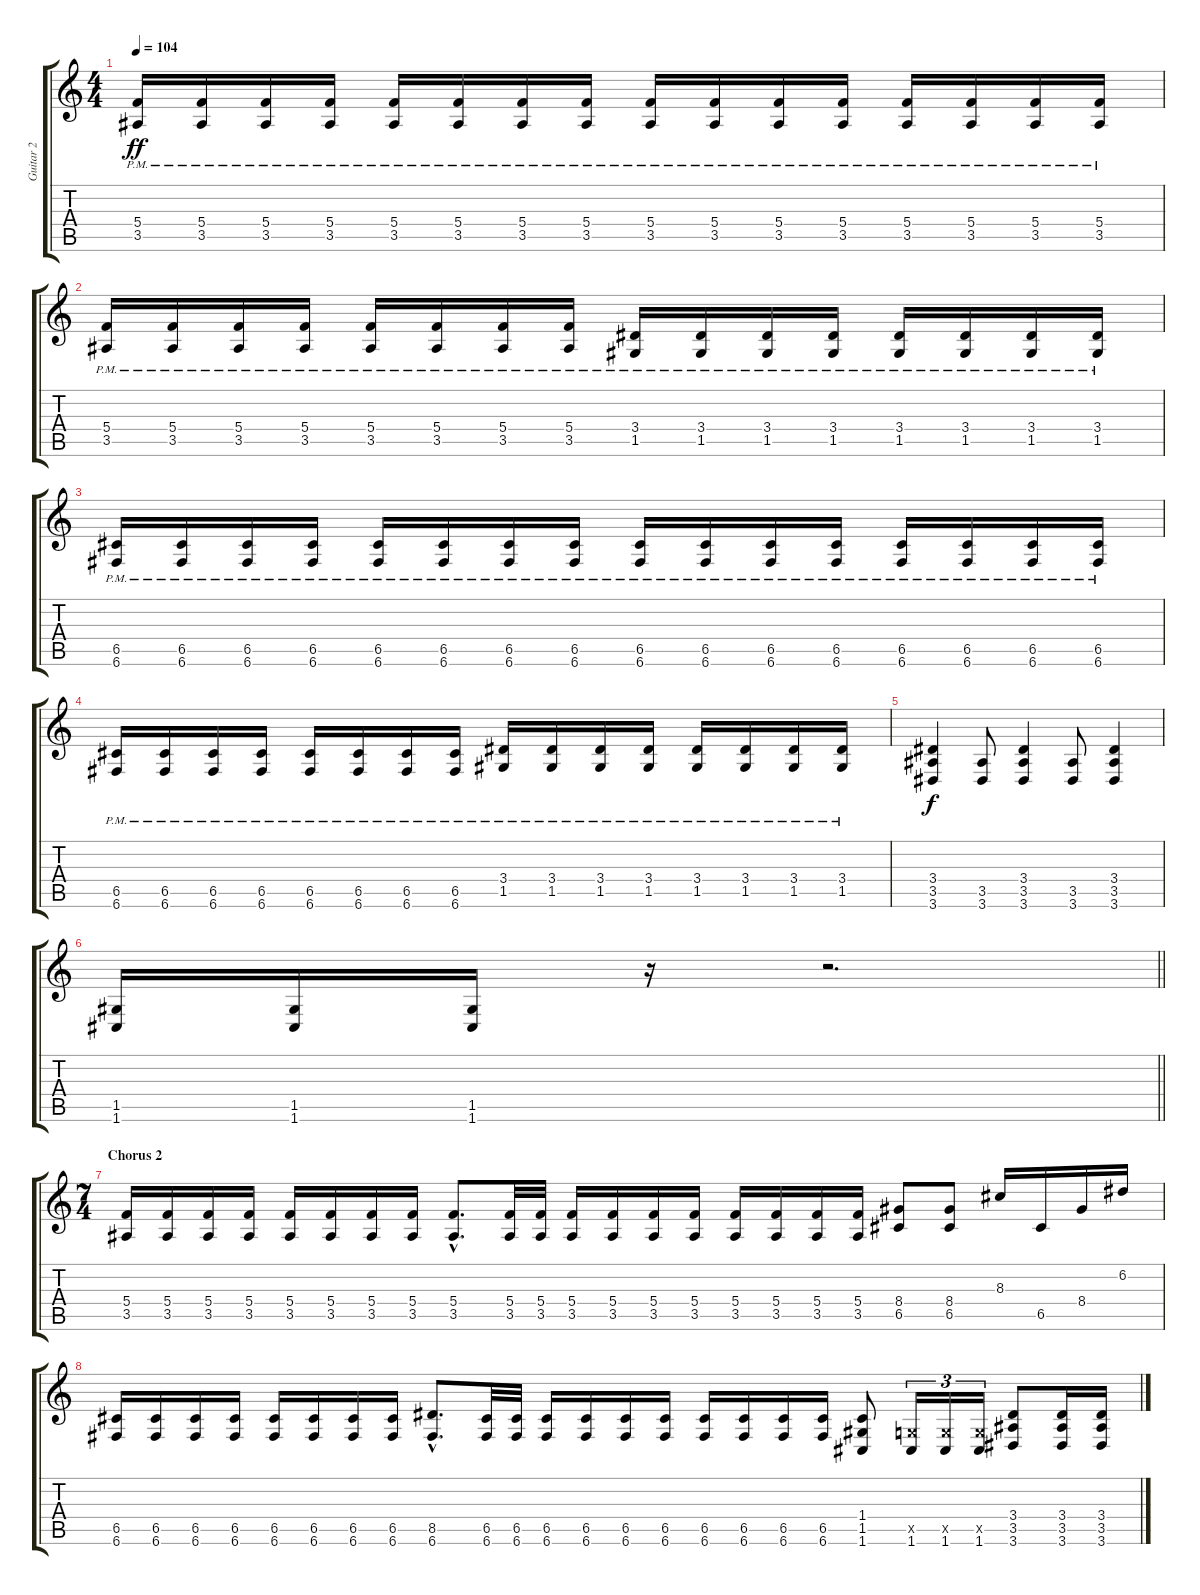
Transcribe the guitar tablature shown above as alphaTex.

\track ("Guitar 2" "Guitar 2") {instrument distortionguitar}
\staff {score tabs}
\tuning (D4 A3 F3 C3 G2 C2) {hide}
\ts (4 4)
\tempo 104
\clef g2
\ks c
(5.4{pm} 3.5).16{dy ff} (5.4{pm} 3.5).16 (5.4{pm} 3.5).16 (5.4{pm} 3.5).16 (5.4{pm} 3.5).16 (5.4{pm} 3.5).16 (5.4{pm} 3.5).16 (5.4{pm} 3.5).16 (5.4{pm} 3.5).16 (5.4{pm} 3.5).16 (5.4{pm} 3.5).16 (5.4{pm} 3.5).16 (5.4{pm} 3.5).16 (5.4{pm} 3.5).16 (5.4{pm} 3.5).16 (5.4{pm} 3.5).16 |
(5.4{pm} 3.5).16 (5.4{pm} 3.5).16 (5.4{pm} 3.5).16 (5.4{pm} 3.5).16 (5.4{pm} 3.5).16 (5.4{pm} 3.5).16 (5.4{pm} 3.5).16 (5.4{pm} 3.5).16 (3.4{pm} 1.5).16 (3.4{pm} 1.5).16 (3.4{pm} 1.5).16 (3.4{pm} 1.5).16 (3.4{pm} 1.5).16 (3.4{pm} 1.5).16 (3.4{pm} 1.5).16 (3.4{pm} 1.5).16 |
(6.5{pm} 6.6).16 (6.5{pm} 6.6).16 (6.5{pm} 6.6).16 (6.5{pm} 6.6).16 (6.5{pm} 6.6).16 (6.5{pm} 6.6).16 (6.5{pm} 6.6).16 (6.5{pm} 6.6).16 (6.5{pm} 6.6).16 (6.5{pm} 6.6).16 (6.5{pm} 6.6).16 (6.5{pm} 6.6).16 (6.5{pm} 6.6).16 (6.5{pm} 6.6).16 (6.5{pm} 6.6).16 (6.5{pm} 6.6).16 |
(6.5{pm} 6.6).16 (6.5{pm} 6.6).16 (6.5{pm} 6.6).16 (6.5{pm} 6.6).16 (6.5{pm} 6.6).16 (6.5{pm} 6.6).16 (6.5{pm} 6.6).16 (6.5{pm} 6.6).16 (3.4{pm} 1.5).16 (3.4{pm} 1.5).16 (3.4{pm} 1.5).16 (3.4{pm} 1.5).16 (3.4{pm} 1.5).16 (3.4{pm} 1.5).16 (3.4{pm} 1.5).16 (3.4{pm} 1.5).16 |
(3.4 3.5 3.6).4{dy f balance 13} (3.5 3.6).8 (3.4 3.5 3.6).4 (3.5 3.6).8 (3.4 3.5 3.6).4 |
\barLineRight lightlight
(1.5 1.6).16 (1.5 1.6).16 (1.5 1.6).16 r.16 r.2{d} |
\ts (7 4)
\section ("" "Chorus 2")
(5.4 3.5).16 (5.4 3.5).16 (5.4 3.5).16 (5.4 3.5).16 (5.4 3.5).16 (5.4 3.5).16 (5.4 3.5).16 (5.4 3.5).16 (5.4{hac} 3.5{hac}).8{d} (5.4 3.5).32 (5.4 3.5).32 (5.4 3.5).16 (5.4 3.5).16 (5.4 3.5).16 (5.4 3.5).16 (5.4 3.5).16 (5.4 3.5).16 (5.4 3.5).16 (5.4 3.5).16 (8.4 6.5).8 (8.4 6.5).8 8.3.16 6.5.16 8.4.16 6.2.16 |
(6.5 6.6).16 (6.5 6.6).16 (6.5 6.6).16 (6.5 6.6).16 (6.5 6.6).16 (6.5 6.6).16 (6.5 6.6).16 (6.5 6.6).16 (8.5{hac} 6.6{hac}).8{d} (6.5 6.6).32 (6.5 6.6).32 (6.5 6.6).16 (6.5 6.6).16 (6.5 6.6).16 (6.5 6.6).16 (6.5 6.6).16 (6.5 6.6).16 (6.5 6.6).16 (6.5 6.6).16 (1.4 1.5 1.6).8 (0.5{x} 1.6).16{tu (3 2)} (0.5{x} 1.6).16{tu (3 2)} (0.5{x} 1.6).16{tu (3 2)} (3.4 3.5 3.6).8 (3.4 3.5 3.6).16 (3.4 3.5 3.6).16
